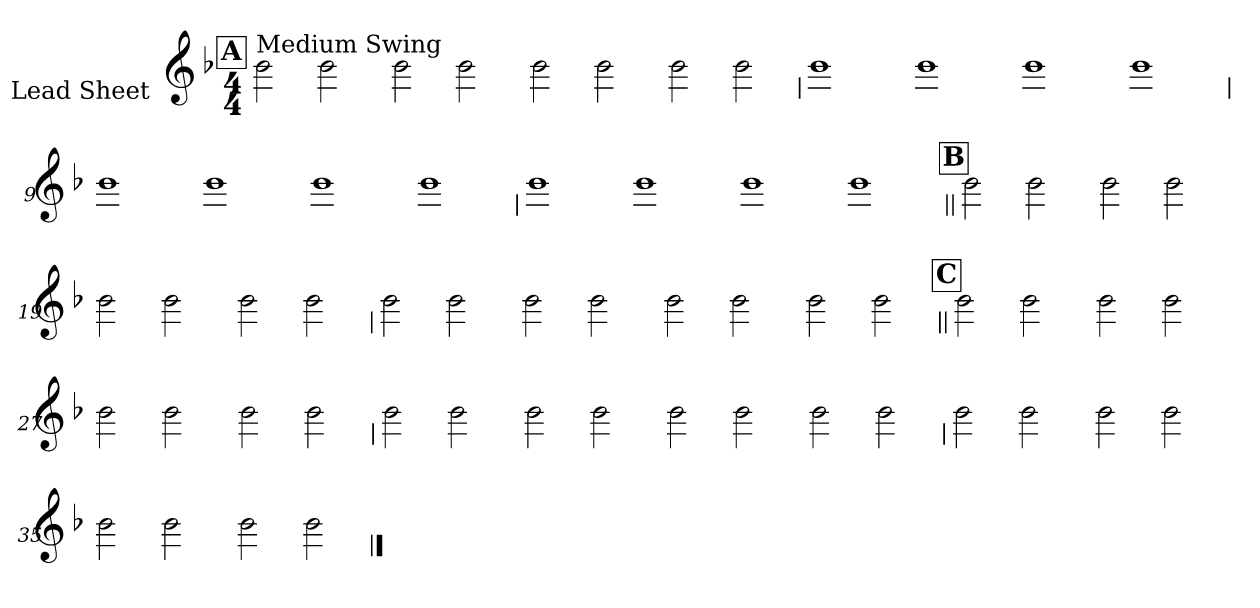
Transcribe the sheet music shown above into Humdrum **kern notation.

**kern
*part1
*staff1
*I"Lead Sheet
*stria0
*clefG2
*k[b-]
*F:
*M4/4
!!LO:REH:place=s1:a:t=A
=1||
!LO:TX:a:t=Medium Swing
2b-
2b-
=2-
2b-
2b-
=3-
2b-
2b-
=4-
2b-
2b-
!!LO:LB:g=z
=5
1b-
=6-
1b-
=7-
1b-
=8-
1b-
!!LO:LB:g=z
=9
1b-
=10-
1b-
=11-
1b-
=12-
1b-
!!LO:LB:g=z
=13
1b-
=14-
1b-
=15-
1b-
=16-
1b-
!!LO:LB:g=z
!!LO:REH:place=s1:a:t=B
=17||
2b-
2b-
=18-
2b-
2b-
=19-
2b-
2b-
=20-
2b-
2b-
!!LO:LB:g=z
=21
2b-
2b-
=22-
2b-
2b-
=23-
2b-
2b-
=24-
2b-
2b-
!!LO:LB:g=z
!!LO:REH:place=s1:a:t=C
=25||
2b-
2b-
=26-
2b-
2b-
=27-
2b-
2b-
=28-
2b-
2b-
!!LO:LB:g=z
=29
2b-
2b-
=30-
2b-
2b-
=31-
2b-
2b-
=32-
2b-
2b-
!!LO:LB:g=z
=33
2b-
2b-
=34-
2b-
2b-
=35-
2b-
2b-
=36-
2b-
2b-
==
*-
